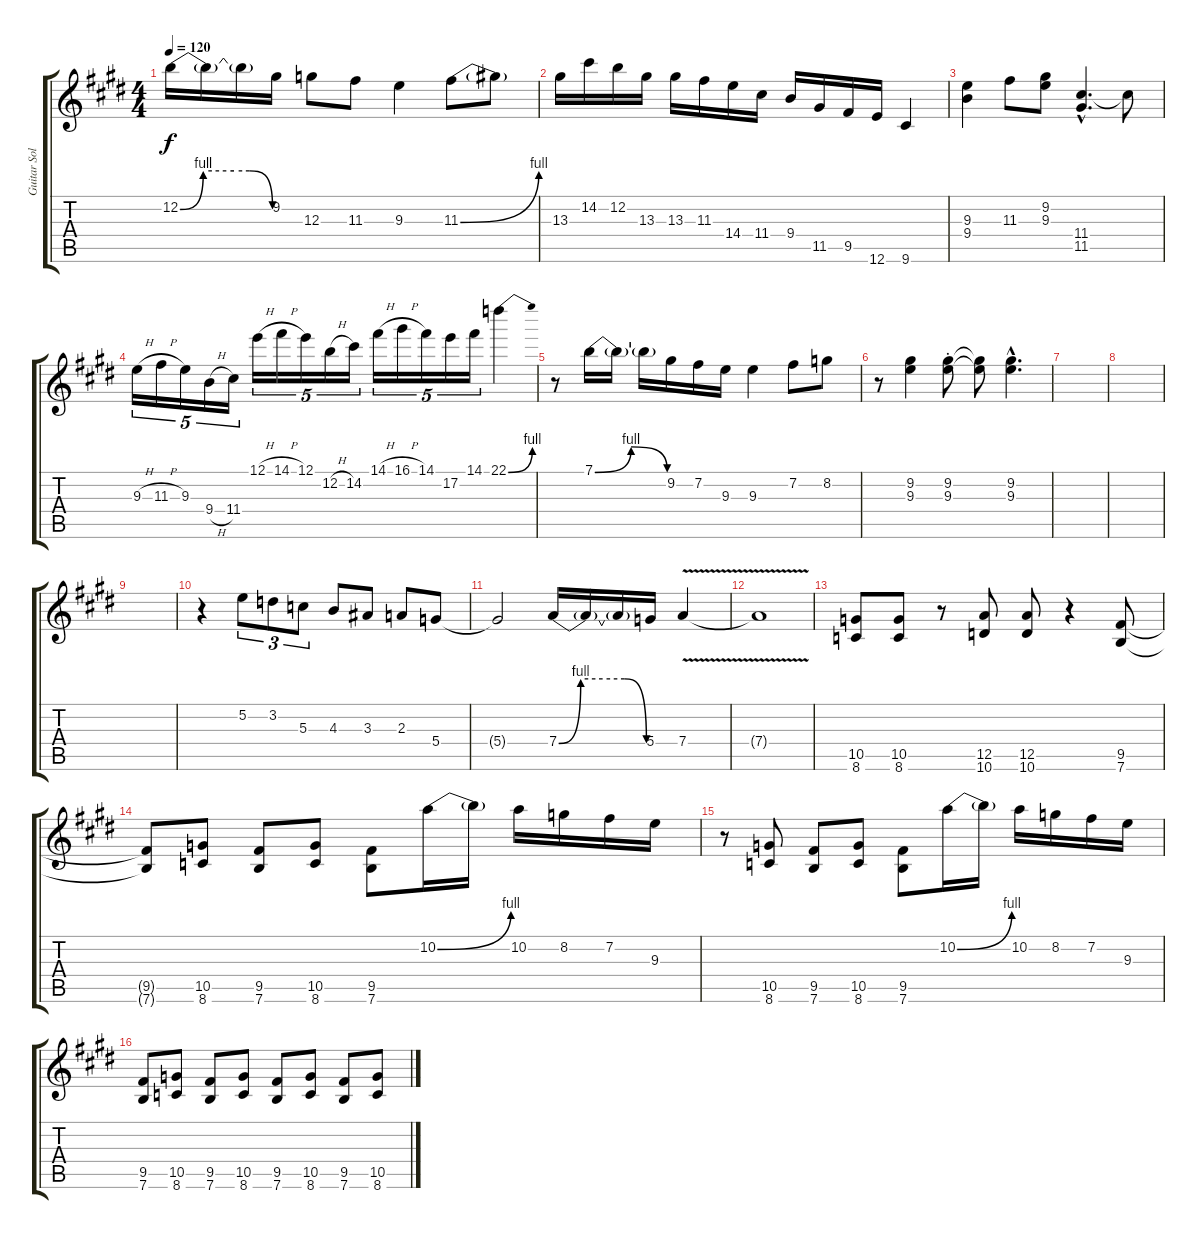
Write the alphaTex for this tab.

\track ("Guitar Solo" "Guitar Sol") {instrument distortionguitar}
\staff {score tabs}
\tuning (E4 B3 G3 D3 A2 E2) {hide}
\ts (4 4)
\tempo 120
\clef g2
\ks e
12.2{be (custom 0 0 15 4 30 4 35 4 45 4 60 0)}.16{dy f} 12.2{t}.16 12.2{t}.16 9.2.16 12.3.8 11.3.8 9.3.4 11.3{be (bend 0 0 60 4)}.8 11.3{t}.8 |
13.3.16 14.2.16 12.2.16 13.3.16 13.3.16 11.3.16 14.4.16 11.4.16 9.4.16 11.5.16 9.5.16 12.6.16 9.6.4 |
(9.3 9.4).4 11.3.8 (9.2 9.3).8 (11.4{hac} 11.5{hac}).4{d} 11.4{t}.8 |
9.3{h}.16{tu (5 4)} 11.3{h}.16{tu (5 4)} 9.3.16{tu (5 4)} 9.4{h}.16{tu (5 4)} 11.4.16{tu (5 4)} 12.1{h}.16{tu (5 4)} 14.1{h}.16{tu (5 4)} 12.1.16{tu (5 4)} 12.2{h}.16{tu (5 4)} 14.2.16{tu (5 4)} 14.1{h}.16{tu (5 4)} 16.1{h}.16{tu (5 4)} 14.1.16{tu (5 4)} 17.2.16{tu (5 4)} 14.1.16{tu (5 4)} 22.1{be (bend 0 0 60 4)}.4 |
r.8 7.1{be (bendrelease 0 0 30 4 30 4 60 0)}.16 7.1{t}.16 7.1{t}.16 9.2.16 7.2.16 9.3.16 9.3.4 7.2.8 8.2.8 |
r.8 (9.2 9.3).4 (9.2{st} 9.3{st}).8 (9.2{t} 9.3{t}).8 (9.2{hac} 9.3{hac}).4{d} |
|
|
|
r.4 5.2.8{tu (3 2)} 3.2.8{tu (3 2)} 5.3.8{tu (3 2)} 4.3.8 3.3.8 2.3.8 5.4.8 |
5.4{t}.2 7.4{be (custom 0 0 15 4 30 4 45 4 60 0)}.16 7.4{t}.16 7.4{t}.16 5.4.16 7.4{v}.4 |
7.4{t}.1 |
(10.5 8.6).8 (10.5 8.6).8 r.8 (12.5 10.6).8 (12.5 10.6).8 r.4 (9.5 7.6).8 |
(9.5{t} 7.6{t}).8 (10.5 8.6).8 (9.5 7.6).8 (10.5 8.6).8 (9.5 7.6).8 10.2{be (bend 0 0 60 4)}.16 10.2{t}.16 10.2.16 8.2.16 7.2.16 9.3.16 |
r.8 (10.5 8.6).8 (9.5 7.6).8 (10.5 8.6).8 (9.5 7.6).8 10.2{be (bend 0 0 60 4)}.16 10.2{t}.16 10.2.16 8.2.16 7.2.16 9.3.16 |
(9.5 7.6).8 (10.5 8.6).8 (9.5 7.6).8 (10.5 8.6).8 (9.5 7.6).8 (10.5 8.6).8 (9.5 7.6).8 (10.5 8.6).8
